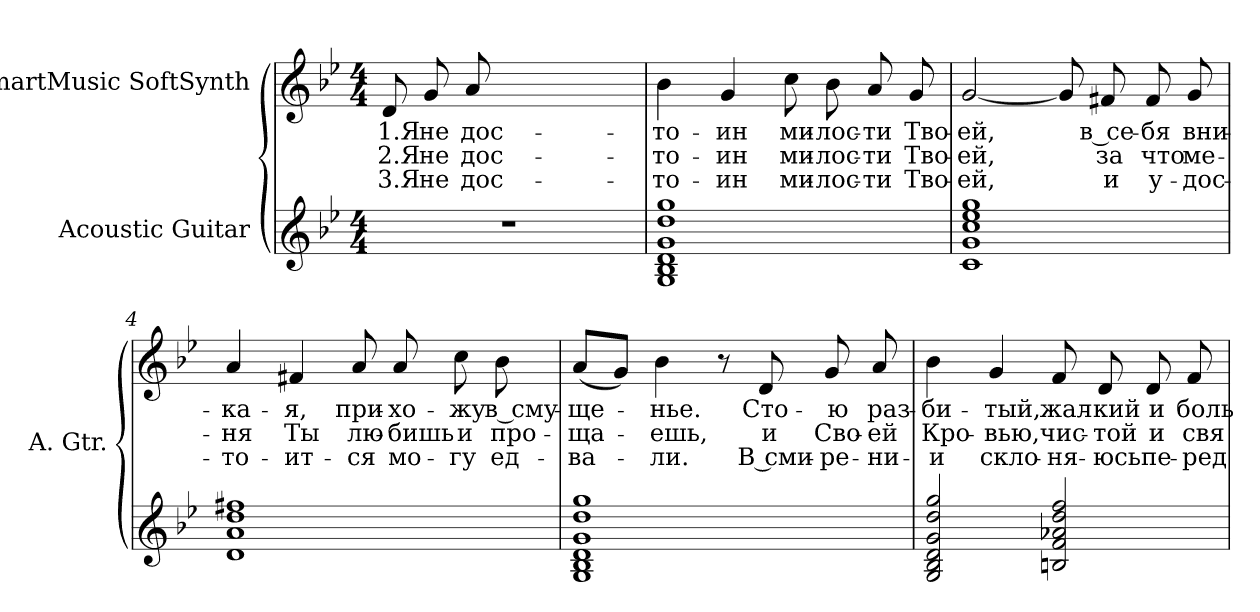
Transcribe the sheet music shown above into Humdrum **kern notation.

**kern	**kern	**text	**text	**text
*part2	*part1	*part1	*part1	*part1
*staff2	*staff1	*staff1	*staff1	*staff1
*I"Acoustic Guitar	*I"SmartMusic SoftSynth	*	*	*
*I'A. Gtr.	*	*	*	*
!!LO:PB:g=z
*clefG2	*clefG2	*	*	*
*ITrd7c12	*	*	*	*
*k[b-e-]	*k[b-e-]	*	*	*
*g:	*g:	*	*	*
*M4/4	*M4/4	*	*	*
=1	=1	=1	=1	=1
!LO:N:vis=1	!	!	!	!
!	!	!LO:LY:b:color=#000000	!LO:LY:b:color=#000000	!LO:LY:b:color=#000000
1r	8di/	1.Я	2.Я	3.Я
!	!	!LO:LY:b:color=#000000	!LO:LY:b:color=#000000	!LO:LY:b:color=#000000
.	8gi/	не	не	не
!	!	!LO:LY:b:color=#000000	!LO:LY:b:color=#000000	!LO:LY:b:color=#000000
.	8ai/	дос-	дос-	дос-
.	2ryy	.	.	.
.	8ryy	.	.	.
=2	=2	=2	=2	=2
!	!	!LO:LY:b:color=#000000	!LO:LY:b:color=#000000	!LO:LY:b:color=#000000
1GGi 1BB-i 1Di 1Gi 1di 1gi	4b-i\	-то-	-то-	-то-
!	!	!LO:LY:b:color=#000000	!LO:LY:b:color=#000000	!LO:LY:b:color=#000000
.	4gi/	-ин	-ин	-ин
!	!	!LO:LY:b:color=#000000	!LO:LY:b:color=#000000	!LO:LY:b:color=#000000
.	8cci\	ми-	ми-	ми-
!	!	!LO:LY:b:color=#000000	!LO:LY:b:color=#000000	!LO:LY:b:color=#000000
.	8b-i\	-лос-	-лос-	-лос-
!	!	!LO:LY:b:color=#000000	!LO:LY:b:color=#000000	!LO:LY:b:color=#000000
.	8ai/	-ти	-ти	-ти
!	!	!LO:LY:b:color=#000000	!LO:LY:b:color=#000000	!LO:LY:b:color=#000000
.	8gi/	Тво-	Тво-	Тво-
=3	=3	=3	=3	=3
!	!	!LO:LY:b:color=#000000	!LO:LY:b:color=#000000	!LO:LY:b:color=#000000
1Ci 1Gi 1ci 1e-i 1gi	[<2gi/	-ей,	-ей,	-ей,
.	8gi/]	.	.	.
!	!	!LO:LY:b:color=#000000	!LO:LY:b:color=#000000	!LO:LY:b:color=#000000
.	8f#Xi/	в се-	за	и
!	!	!LO:LY:b:color=#000000	!LO:LY:b:color=#000000	!LO:LY:b:color=#000000
.	8f#i/	-бя	что	у-
!	!	!LO:LY:b:color=#000000	!LO:LY:b:color=#000000	!LO:LY:b:color=#000000
.	8gi/	вни-	ме-	-дос-
=4	=4	=4	=4	=4
!	!	!LO:LY:b:color=#000000	!LO:LY:b:color=#000000	!LO:LY:b:color=#000000
1Di 1Ai 1di 1f#Xi	4ai/	-ка-	-ня	-то-
!	!	!LO:LY:b:color=#000000	!LO:LY:b:color=#000000	!LO:LY:b:color=#000000
.	4f#Xi/	-я,	Ты	-ит-
!	!	!LO:LY:b:color=#000000	!LO:LY:b:color=#000000	!LO:LY:b:color=#000000
.	8ai/	при-	лю-	-ся
!	!	!LO:LY:b:color=#000000	!LO:LY:b:color=#000000	!LO:LY:b:color=#000000
.	8ai/	-хо-	-бишь	мо-
!	!	!LO:LY:b:color=#000000	!LO:LY:b:color=#000000	!LO:LY:b:color=#000000
.	8cci\	-жу	и	-гу
!	!	!LO:LY:b:color=#000000	!LO:LY:b:color=#000000	!LO:LY:b:color=#000000
.	8b-i\	в сму-	про-	ед-
!!LO:LB:g=z
=5	=5	=5	=5	=5
!	!	!LO:LY:b:color=#000000	!LO:LY:b:color=#000000	!LO:LY:b:color=#000000
1GGi 1BB-i 1Di 1Gi 1di 1gi	(8ai/L	-ще-	-ща-	-ва-
.	8gi/J)	.	.	.
!	!	!LO:LY:b:color=#000000	!LO:LY:b:color=#000000	!LO:LY:b:color=#000000
.	4b-i\	-нье.	-ешь,	-ли.
.	8r	.	.	.
!	!	!LO:LY:b:color=#000000	!LO:LY:b:color=#000000	!LO:LY:b:color=#000000
.	8di/	Сто-	и	В сми-
!	!	!LO:LY:b:color=#000000	!LO:LY:b:color=#000000	!LO:LY:b:color=#000000
.	8gi/	-ю	Сво-	-ре-
!	!	!LO:LY:b:color=#000000	!LO:LY:b:color=#000000	!LO:LY:b:color=#000000
.	8ai/	раз-	-ей	-ни-
=6	=6	=6	=6	=6
!	!	!LO:LY:b:color=#000000	!LO:LY:b:color=#000000	!LO:LY:b:color=#000000
2GGi/ 2BB-i 2Di 2Gi 2di 2gi	4b-i\	-би-	Кро-	-и
!	!	!LO:LY:b:color=#000000	!LO:LY:b:color=#000000	!LO:LY:b:color=#000000
.	4gi/	-тый,	-вью,	скло-
!	!	!LO:LY:b:color=#000000	!LO:LY:b:color=#000000	!LO:LY:b:color=#000000
2BBni/ 2Fi 2A-Xi 2di 2fi	8fi/	жал-	чис-	-ня-
!	!	!LO:LY:b:color=#000000	!LO:LY:b:color=#000000	!LO:LY:b:color=#000000
.	8di/	-кий	-той	-юсь
!	!	!LO:LY:b:color=#000000	!LO:LY:b:color=#000000	!LO:LY:b:color=#000000
.	8di/	и	и	пе-
!	!	!LO:LY:b:color=#000000	!LO:LY:b:color=#000000	!LO:LY:b:color=#000000
.	8fi/	боль-	свя-	-ред
=	=	=	=	=
*-	*-	*-	*-	*-
